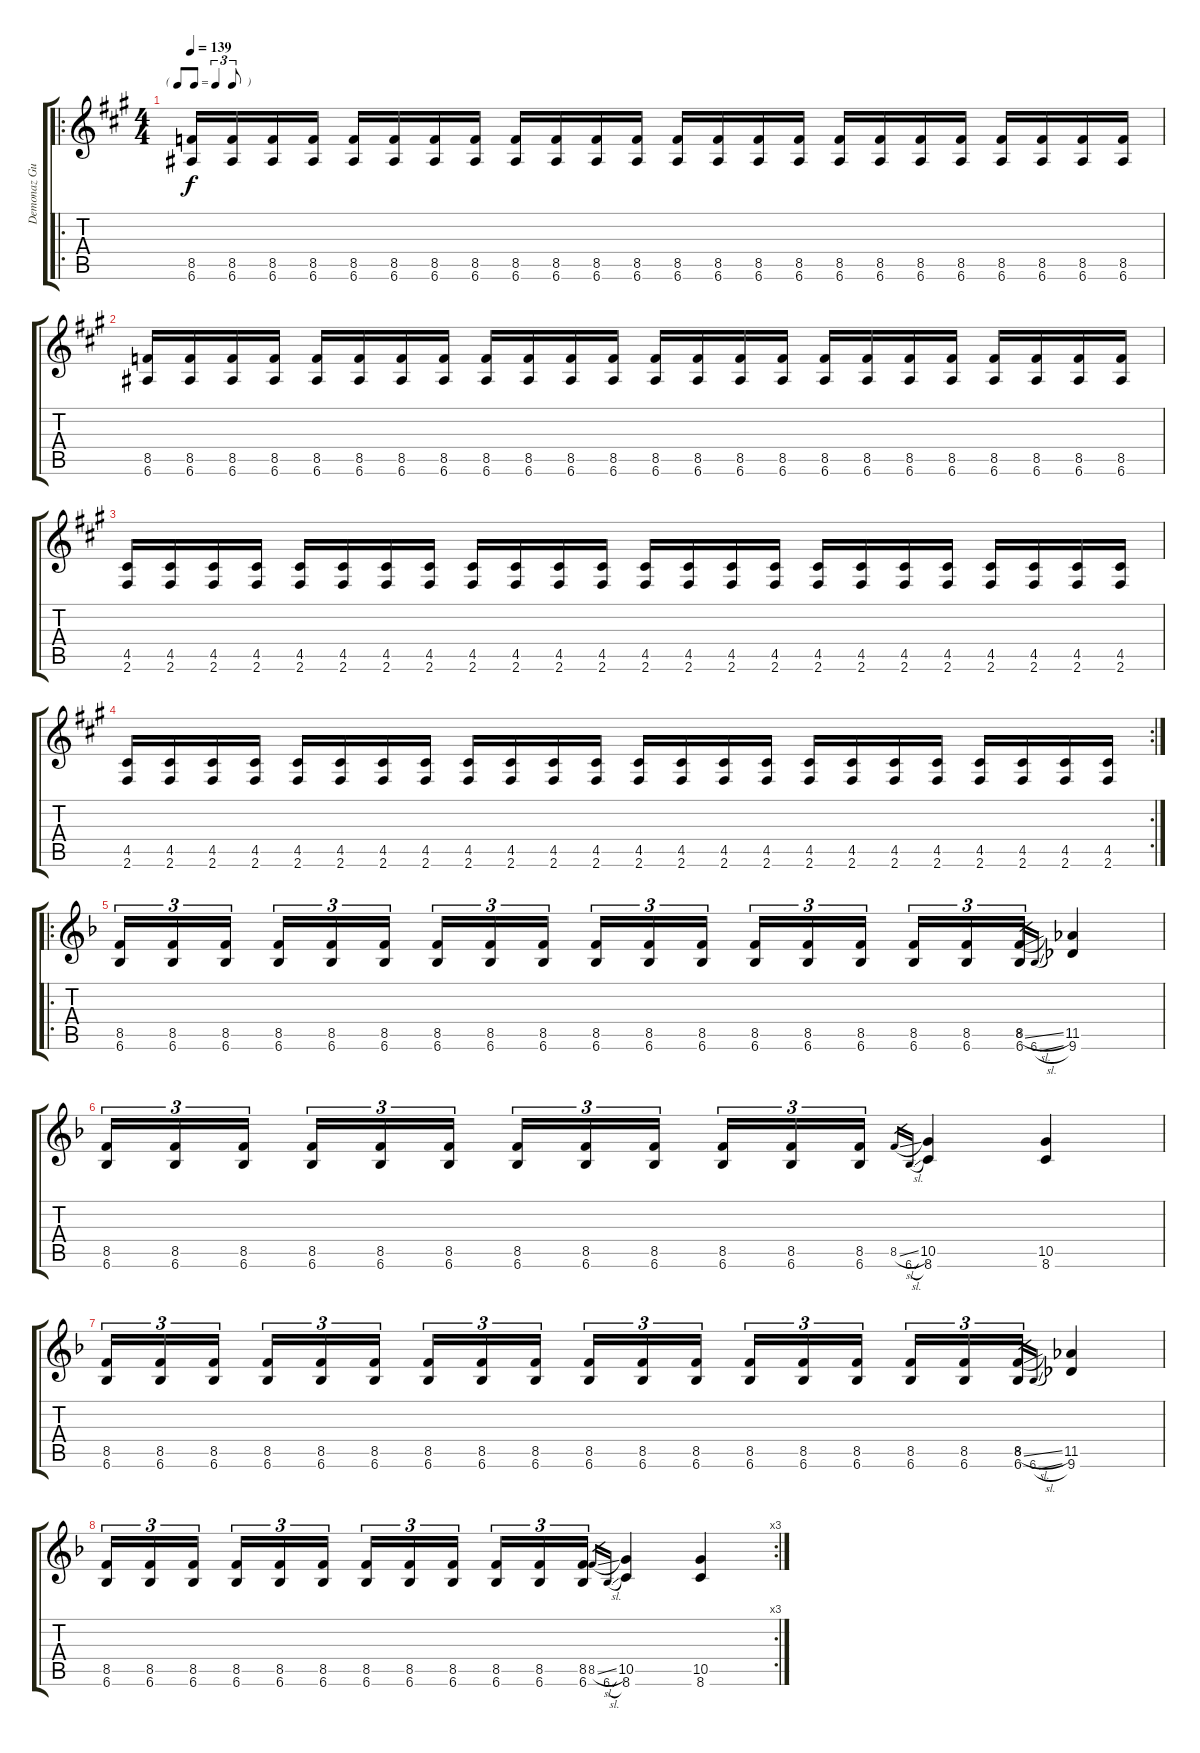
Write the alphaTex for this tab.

\track ("Demonaz Guitar 2" "Demonaz Gu") {instrument overdrivenguitar}
\staff {score tabs}
\tuning (E4 B3 G3 D3 A2 E2) {hide}
\ro
\ts (4 4)
\tf triplet8th
\tempo 139
\clef g2
\ks a
(8.5 6.6).16{dy f} (8.5 6.6).16 (8.5 6.6).16 (8.5 6.6).16 (8.5 6.6).16 (8.5 6.6).16 (8.5 6.6).16 (8.5 6.6).16 (8.5 6.6).16 (8.5 6.6).16 (8.5 6.6).16 (8.5 6.6).16 (8.5 6.6).16 (8.5 6.6).16 (8.5 6.6).16 (8.5 6.6).16 (8.5 6.6).16 (8.5 6.6).16 (8.5 6.6).16 (8.5 6.6).16 (8.5 6.6).16 (8.5 6.6).16 (8.5 6.6).16 (8.5 6.6).16 |
(8.5 6.6).16 (8.5 6.6).16 (8.5 6.6).16 (8.5 6.6).16 (8.5 6.6).16 (8.5 6.6).16 (8.5 6.6).16 (8.5 6.6).16 (8.5 6.6).16 (8.5 6.6).16 (8.5 6.6).16 (8.5 6.6).16 (8.5 6.6).16 (8.5 6.6).16 (8.5 6.6).16 (8.5 6.6).16 (8.5 6.6).16 (8.5 6.6).16 (8.5 6.6).16 (8.5 6.6).16 (8.5 6.6).16 (8.5 6.6).16 (8.5 6.6).16 (8.5 6.6).16 |
(4.5 2.6).16 (4.5 2.6).16 (4.5 2.6).16 (4.5 2.6).16 (4.5 2.6).16 (4.5 2.6).16 (4.5 2.6).16 (4.5 2.6).16 (4.5 2.6).16 (4.5 2.6).16 (4.5 2.6).16 (4.5 2.6).16 (4.5 2.6).16 (4.5 2.6).16 (4.5 2.6).16 (4.5 2.6).16 (4.5 2.6).16 (4.5 2.6).16 (4.5 2.6).16 (4.5 2.6).16 (4.5 2.6).16 (4.5 2.6).16 (4.5 2.6).16 (4.5 2.6).16 |
\rc 2
(4.5 2.6).16 (4.5 2.6).16 (4.5 2.6).16 (4.5 2.6).16 (4.5 2.6).16 (4.5 2.6).16 (4.5 2.6).16 (4.5 2.6).16 (4.5 2.6).16 (4.5 2.6).16 (4.5 2.6).16 (4.5 2.6).16 (4.5 2.6).16 (4.5 2.6).16 (4.5 2.6).16 (4.5 2.6).16 (4.5 2.6).16 (4.5 2.6).16 (4.5 2.6).16 (4.5 2.6).16 (4.5 2.6).16 (4.5 2.6).16 (4.5 2.6).16 (4.5 2.6).16 |
\ro
\ks f
(8.5 6.6).16{tu (3 2)} (8.5 6.6).16{tu (3 2)} (8.5 6.6).16{tu (3 2) beam splitsecondary} (8.5 6.6).16{tu (3 2)} (8.5 6.6).16{tu (3 2)} (8.5 6.6).16{tu (3 2)} (8.5 6.6).16{tu (3 2)} (8.5 6.6).16{tu (3 2)} (8.5 6.6).16{tu (3 2) beam splitsecondary} (8.5 6.6).16{tu (3 2)} (8.5 6.6).16{tu (3 2)} (8.5 6.6).16{tu (3 2)} (8.5 6.6).16{tu (3 2)} (8.5 6.6).16{tu (3 2)} (8.5 6.6).16{tu (3 2) beam splitsecondary} (8.5 6.6).16{tu (3 2)} (8.5 6.6).16{tu (3 2)} (8.5 6.6).16{tu (3 2)} 8.5{sl}.16{gr} 6.6{sl}.16{gr} (11.5 9.6).4 |
(8.5 6.6).16{tu (3 2)} (8.5 6.6).16{tu (3 2)} (8.5 6.6).16{tu (3 2) beam splitsecondary} (8.5 6.6).16{tu (3 2)} (8.5 6.6).16{tu (3 2)} (8.5 6.6).16{tu (3 2)} (8.5 6.6).16{tu (3 2)} (8.5 6.6).16{tu (3 2)} (8.5 6.6).16{tu (3 2) beam splitsecondary} (8.5 6.6).16{tu (3 2)} (8.5 6.6).16{tu (3 2)} (8.5 6.6).16{tu (3 2)} 8.5{sl}.16{gr} 6.6{sl}.16{gr} (10.5 8.6).4 (10.5 8.6).4 |
(8.5 6.6).16{tu (3 2)} (8.5 6.6).16{tu (3 2)} (8.5 6.6).16{tu (3 2) beam splitsecondary} (8.5 6.6).16{tu (3 2)} (8.5 6.6).16{tu (3 2)} (8.5 6.6).16{tu (3 2)} (8.5 6.6).16{tu (3 2)} (8.5 6.6).16{tu (3 2)} (8.5 6.6).16{tu (3 2) beam splitsecondary} (8.5 6.6).16{tu (3 2)} (8.5 6.6).16{tu (3 2)} (8.5 6.6).16{tu (3 2)} (8.5 6.6).16{tu (3 2)} (8.5 6.6).16{tu (3 2)} (8.5 6.6).16{tu (3 2) beam splitsecondary} (8.5 6.6).16{tu (3 2)} (8.5 6.6).16{tu (3 2)} (8.5 6.6).16{tu (3 2)} 8.5{sl}.16{gr} 6.6{sl}.16{gr} (11.5 9.6).4 |
\rc 3
(8.5 6.6).16{tu (3 2)} (8.5 6.6).16{tu (3 2)} (8.5 6.6).16{tu (3 2) beam splitsecondary} (8.5 6.6).16{tu (3 2)} (8.5 6.6).16{tu (3 2)} (8.5 6.6).16{tu (3 2)} (8.5 6.6).16{tu (3 2)} (8.5 6.6).16{tu (3 2)} (8.5 6.6).16{tu (3 2) beam splitsecondary} (8.5 6.6).16{tu (3 2)} (8.5 6.6).16{tu (3 2)} (8.5 6.6).16{tu (3 2)} 8.5{sl}.16{gr} 6.6{sl}.16{gr} (10.5 8.6).4 (10.5 8.6).4
